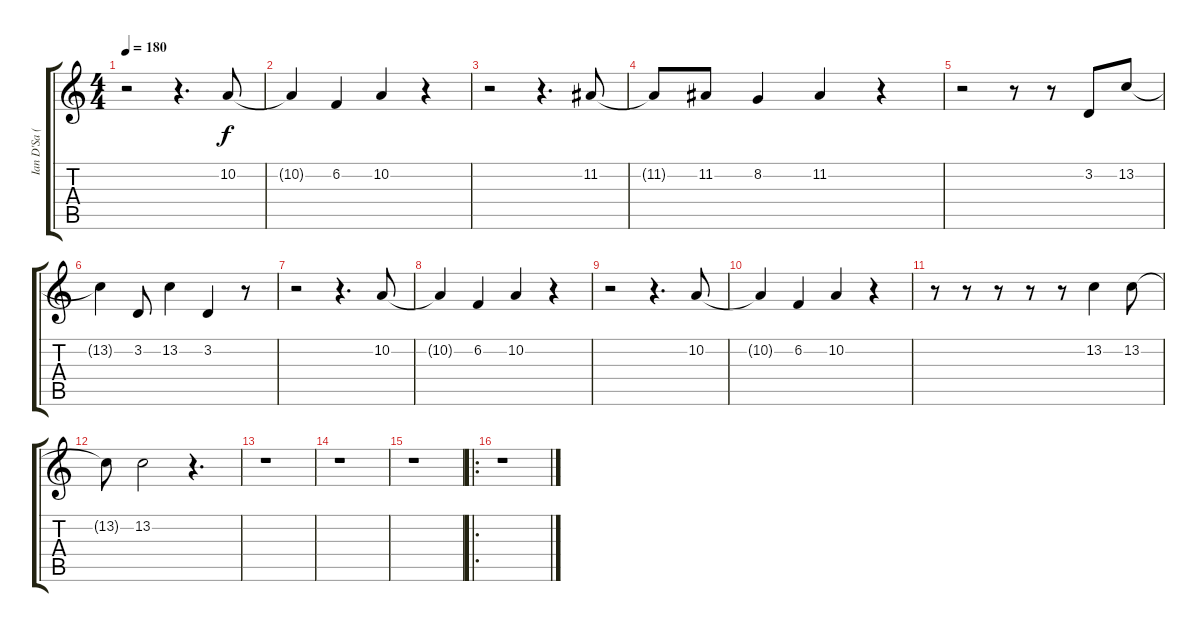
\track ("Ian D'Sa (Vocals)" "Ian D'Sa (") {instrument lead2sawtooth}
\staff {score tabs}
\tuning (E4 B3 G3 D3 A2 E2) {hide}
\ts (4 4)
\tempo 180
\clef g2
\ks c
r.2{dy f} r.4{d} 10.2.8 |
10.2{t}.4 6.2.4 10.2.4 r.4 |
r.2 r.4{d} 11.2.8 |
11.2{t}.8 11.2.8 8.2.4 11.2.4 r.4 |
r.2 r.8 r.8 3.2.8 13.2.8 |
13.2{t}.4 3.2.8 13.2.4 3.2.4 r.8 |
r.2 r.4{d} 10.2.8 |
10.2{t}.4 6.2.4 10.2.4 r.4 |
r.2 r.4{d} 10.2.8 |
10.2{t}.4 6.2.4 10.2.4 r.4 |
r.8 r.8 r.8 r.8 r.8 13.2.4 13.2.8 |
13.2{t}.8 13.2.2 r.4{d} |
r.1 |
r.1 |
r.1 |
\ro
r.1
